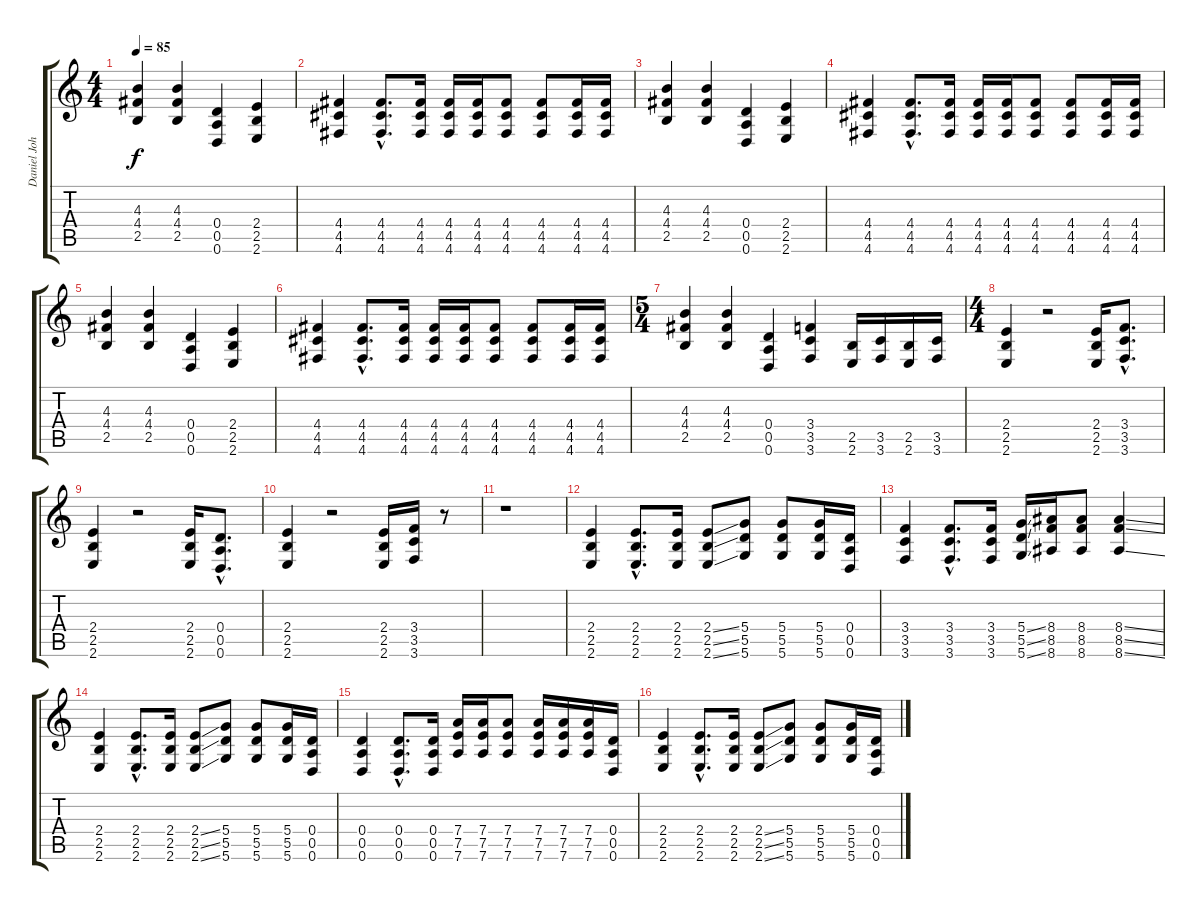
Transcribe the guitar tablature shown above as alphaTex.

\track ("Daniel Johns (gtr1)" "Daniel Joh") {instrument distortionguitar}
\staff {score tabs}
\tuning (E4 B3 G3 D3 A2 D2) {hide}
\ts (4 4)
\tempo 85
\clef g2
\ks c
(4.3 4.4 2.5).4{dy f} (4.3 4.4 2.5).4 (0.4 0.5 0.6).4 (2.4 2.5 2.6).4 |
(4.4 4.5 4.6).4 (4.4{hac} 4.5{hac} 4.6{hac}).8{d} (4.4 4.5 4.6).16 (4.4 4.5 4.6).16 (4.4 4.5 4.6).16 (4.4 4.5 4.6).8 (4.4 4.5 4.6).8 (4.4 4.5 4.6).16 (4.4 4.5 4.6).16 |
(4.3 4.4 2.5).4 (4.3 4.4 2.5).4 (0.4 0.5 0.6).4 (2.4 2.5 2.6).4 |
(4.4 4.5 4.6).4 (4.4{hac} 4.5{hac} 4.6{hac}).8{d} (4.4 4.5 4.6).16 (4.4 4.5 4.6).16 (4.4 4.5 4.6).16 (4.4 4.5 4.6).8 (4.4 4.5 4.6).8 (4.4 4.5 4.6).16 (4.4 4.5 4.6).16 |
(4.3 4.4 2.5).4 (4.3 4.4 2.5).4 (0.4 0.5 0.6).4 (2.4 2.5 2.6).4 |
(4.4 4.5 4.6).4 (4.4{hac} 4.5{hac} 4.6{hac}).8{d} (4.4 4.5 4.6).16 (4.4 4.5 4.6).16 (4.4 4.5 4.6).16 (4.4 4.5 4.6).8 (4.4 4.5 4.6).8 (4.4 4.5 4.6).16 (4.4 4.5 4.6).16 |
\ts (5 4)
(4.3 4.4 2.5).4 (4.3 4.4 2.5).4 (0.4 0.5 0.6).4 (3.4 3.5 3.6).4 (2.5 2.6).16 (3.5 3.6).16 (2.5 2.6).16 (3.5 3.6).16 |
\ts (4 4)
(2.4 2.5 2.6).4 r.2 (2.4 2.5 2.6).16 (3.4{hac} 3.5{hac} 3.6{hac}).8{d} |
(2.4 2.5 2.6).4 r.2 (2.4 2.5 2.6).16 (0.4{hac} 0.5{hac} 0.6{hac}).8{d} |
(2.4 2.5 2.6).4 r.2 (2.4 2.5 2.6).16 (3.4 3.5 3.6).16 r.8 |
r.1 |
(2.4 2.5 2.6).4 (2.4{hac} 2.5{hac} 2.6{hac}).8{d} (2.4 2.5 2.6).16 (2.4{ss} 2.5{ss} 2.6{ss}).8 (5.4 5.5 5.6).8 (5.4 5.5 5.6).8 (5.4 5.5 5.6).16 (0.4 0.5 0.6).16 |
(3.4 3.5 3.6).4 (3.4{hac} 3.5{hac} 3.6{hac}).8{d} (3.4 3.5 3.6).16 (5.4{ss} 5.5{ss} 5.6{ss}).16 (8.4 8.5 8.6).16 (8.4 8.5 8.6).8 (8.4{ss} 8.5{ss} 8.6{ss}).4 |
(2.4 2.5 2.6).4 (2.4{hac} 2.5{hac} 2.6{hac}).8{d} (2.4 2.5 2.6).16 (2.4{ss} 2.5{ss} 2.6{ss}).8 (5.4 5.5 5.6).8 (5.4 5.5 5.6).8 (5.4 5.5 5.6).16 (0.4 0.5 0.6).16 |
(0.4 0.5 0.6).4 (0.4{hac} 0.5{hac} 0.6{hac}).8{d} (0.4 0.5 0.6).16 (7.4 7.5 7.6).16 (7.4 7.5 7.6).16 (7.4 7.5 7.6).8 (7.4 7.5 7.6).16 (7.4 7.5 7.6).16 (7.4 7.5 7.6).16 (0.4 0.5 0.6).16 |
(2.4 2.5 2.6).4 (2.4{hac} 2.5{hac} 2.6{hac}).8{d} (2.4 2.5 2.6).16 (2.4{ss} 2.5{ss} 2.6{ss}).8 (5.4 5.5 5.6).8 (5.4 5.5 5.6).8 (5.4 5.5 5.6).16 (0.4 0.5 0.6).16
